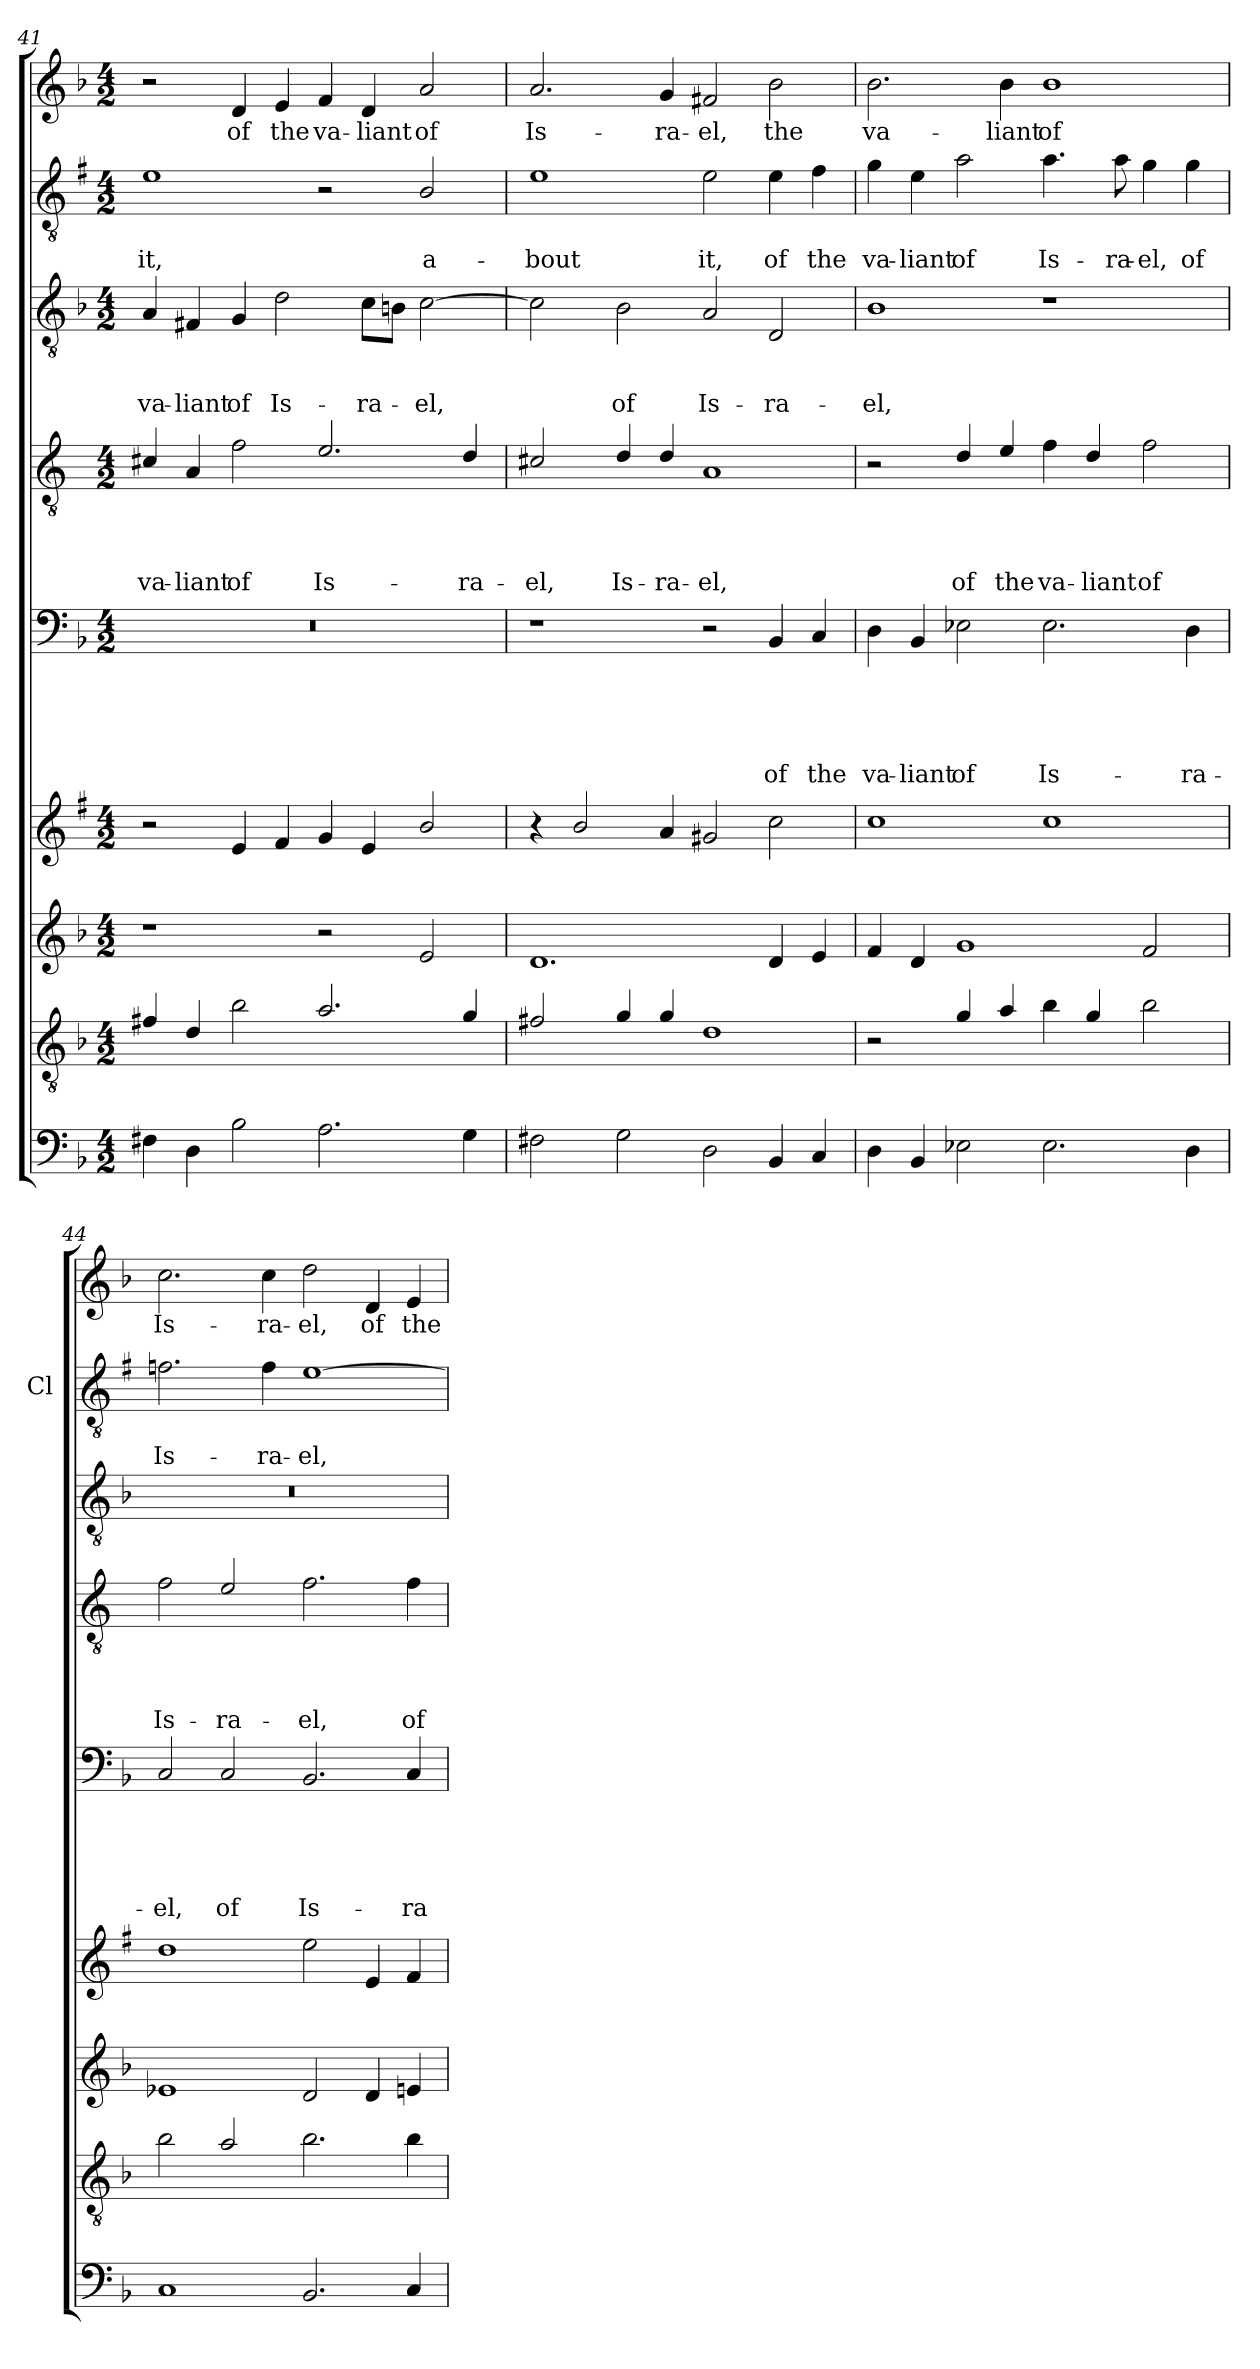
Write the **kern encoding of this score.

**kern	**kern	**kern	**kern	**kern	**text	**text	**text	**text	**text	**kern	**text	**text	**text	**text	**kern	**text	**text	**text	**kern	**text	**text	**kern	**text
*part9	*part8	*part7	*part6	*part5	*part5	*part5	*part5	*part5	*part5	*part4	*part4	*part4	*part4	*part4	*part3	*part3	*part3	*part3	*part2	*part2	*part2	*part1	*part1
*staff9	*staff8	*staff7	*staff6	*staff5	*staff5	*staff5	*staff5	*staff5	*staff5	*staff4	*staff4	*staff4	*staff4	*staff4	*staff3	*staff3	*staff3	*staff3	*staff2	*staff2	*staff2	*staff1	*staff1
*	*	*	*	*	*	*	*	*	*	*	*	*	*	*	*	*	*	*	*I'Cl	*	*	*	*
*clefF4	*clefGv2	*clefG2	*clefG2	*clefF4	*	*	*	*	*	*clefGv2	*	*	*	*	*clefGv2	*	*	*	*clefGv2	*	*	*clefG2	*
*	*ITrd8c14	*	*ITrd1c2	*	*	*	*	*	*	*ITrd4c7	*	*	*	*	*	*	*	*	*ITrd1c2	*	*	*	*
*k[b-]	*k[b-]	*k[b-]	*k[b-]	*k[b-]	*	*	*	*	*	*k[b-]	*	*	*	*	*k[b-]	*	*	*	*k[b-]	*	*	*k[b-]	*
*d:	*d:	*d:	*d:	*d:	*	*	*	*	*	*d:	*	*	*	*	*d:	*	*	*	*d:	*	*	*d:	*
*M4/2	*M4/2	*M4/2	*M4/2	*M4/2	*	*	*	*	*	*M4/2	*	*	*	*	*M4/2	*	*	*	*M4/2	*	*	*M4/2	*
=41	=41	=41	=41	=41	=41	=41	=41	=41	=41	=41	=41	=41	=41	=41	=41	=41	=41	=41	=41	=41	=41	=41	=41
!	!	!	!	!	!	!	!	!	!	!	!	!	!	!LO:LY:b	!	!	!	!LO:LY:b	!	!	!LO:LY:b	!	!
4F#X\	4F#X/	1r	2r	0r	.	.	.	.	.	4F#X/	.	.	.	va-	4A/	.	.	va-	1d	.	it,	2r	.
!	!	!	!	!	!	!	!	!	!	!	!	!	!	!LO:LY:b	!	!	!	!LO:LY:b	!	!	!	!	!
4D\	4D/	.	.	.	.	.	.	.	.	4D/	.	.	.	-liant	4F#X/	.	.	-liant	.	.	.	.	.
!	!	!	!	!	!	!	!	!	!	!	!	!	!	!LO:LY:b	!	!	!	!LO:LY:b	!	!	!	!	!LO:LY:b
2B-\	2B-\	.	4d/	.	.	.	.	.	.	2B-\	.	.	.	of	4G/	.	.	of	.	.	.	4d/	of
!	!	!	!	!	!	!	!	!	!	!	!	!	!	!	!	!	!	!LO:LY:b	!	!	!	!	!LO:LY:b
.	.	.	4e/	.	.	.	.	.	.	.	.	.	.	.	2d\	.	.	Is-	.	.	.	4e/	the
!	!	!	!	!	!	!	!	!	!	!	!	!	!	!LO:LY:b	!	!	!	!	!	!	!	!	!LO:LY:b
2.A\	2.A/	2r	4f/	.	.	.	.	.	.	2.A/	.	.	.	Is-	.	.	.	.	2r	.	.	4f/	va-
!	!	!	!	!	!	!	!	!	!	!	!	!	!	!	!	!	!	!LO:LY:b	!	!	!	!	!LO:LY:b
.	.	.	4d/	.	.	.	.	.	.	.	.	.	.	.	8c\L	.	.	-ra-	.	.	.	4d/	-liant
.	.	.	.	.	.	.	.	.	.	.	.	.	.	.	8Bn\J	.	.	.	.	.	.	.	.
!	!	!	!	!	!	!	!	!	!	!	!	!	!	!	!	!	!	!LO:LY:b	!	!	!LO:LY:b	!	!LO:LY:b
.	.	2e/	2a/	.	.	.	.	.	.	.	.	.	.	.	[2c\	.	.	-el,	2A/	.	a-	2a/	of
!	!	!	!	!	!	!	!	!	!	!	!	!	!	!LO:LY:b	!	!	!	!	!	!	!	!	!
4G\	4G/	.	.	.	.	.	.	.	.	4G/	.	.	.	-ra-	.	.	.	.	.	.	.	.	.
!!LO:LB:g=z
=42	=42	=42	=42	=42	=42	=42	=42	=42	=42	=42	=42	=42	=42	=42	=42	=42	=42	=42	=42	=42	=42	=42	=42
!	!	!	!	!	!	!	!	!	!	!	!	!	!	!LO:LY:b	!	!	!	!	!	!	!LO:LY:b	!	!LO:LY:b
2F#X\	2F#X/	1.d	4r	1r	.	.	.	.	.	2F#X/	.	.	.	-el,	2c\]	.	.	.	1d	.	-bout	2.a/	Is-
.	.	.	2a/	.	.	.	.	.	.	.	.	.	.	.	.	.	.	.	.	.	.	.	.
!	!	!	!	!	!	!	!	!	!	!	!	!	!	!LO:LY:b	!	!	!	!LO:LY:b	!	!	!	!	!
2G\	4G/	.	.	.	.	.	.	.	.	4G/	.	.	.	Is-	2B-\	.	.	of	.	.	.	.	.
!	!	!	!	!	!	!	!	!	!	!	!	!	!	!LO:LY:b	!	!	!	!	!	!	!	!	!LO:LY:b
.	4G/	.	4g/	.	.	.	.	.	.	4G/	.	.	.	-ra-	.	.	.	.	.	.	.	4g/	-ra-
!	!	!	!	!	!	!	!	!	!	!	!	!	!	!LO:LY:b	!	!	!	!LO:LY:b	!	!	!LO:LY:b	!	!LO:LY:b
2D\	1D	.	2f#X/	2r	.	.	.	.	.	1D	.	.	.	-el,	2A/	.	.	Is-	2d\	.	it,	2f#X/	-el,
!	!	!	!	!	!	!	!	!	!LO:LY:b	!	!	!	!	!	!	!	!	!LO:LY:b	!	!	!LO:LY:b	!	!LO:LY:b
4BB-/	.	4d/	2b-\	4BB-/	.	.	.	.	of	.	.	.	.	.	2D/	.	.	-ra-	4d\	.	of	2b-\	the
!	!	!	!	!	!	!	!	!	!LO:LY:b	!	!	!	!	!	!	!	!	!	!	!	!LO:LY:b	!	!
4C/	.	4e/	.	4C/	.	.	.	.	the	.	.	.	.	.	.	.	.	.	4e\	.	the	.	.
=43	=43	=43	=43	=43	=43	=43	=43	=43	=43	=43	=43	=43	=43	=43	=43	=43	=43	=43	=43	=43	=43	=43	=43
!	!	!	!	!	!	!	!	!	!LO:LY:b	!	!	!	!	!	!	!	!	!LO:LY:b	!	!	!LO:LY:b	!	!LO:LY:b
4D\	2r	4f/	1b-	4D\	.	.	.	.	va-	2r	.	.	.	.	1B-	.	.	-el,	4f\	.	va-	2.b-\	va-
!	!	!	!	!	!	!	!	!	!LO:LY:b	!	!	!	!	!	!	!	!	!	!	!	!LO:LY:b	!	!
4BB-/	.	4d/	.	4BB-/	.	.	.	.	-liant	.	.	.	.	.	.	.	.	.	4d\	.	-liant	.	.
!	!	!	!	!	!	!	!	!	!LO:LY:b	!	!	!	!	!LO:LY:b	!	!	!	!	!	!	!LO:LY:b	!	!
2E-X\	4G/	1g	.	2E-X\	.	.	.	.	of	4G/	.	.	.	of	.	.	.	.	2g\	.	of	.	.
!	!	!	!	!	!	!	!	!	!	!	!	!	!	!LO:LY:b	!	!	!	!	!	!	!	!	!LO:LY:b
.	4A/	.	.	.	.	.	.	.	.	4A/	.	.	.	the	.	.	.	.	.	.	.	4b-\	-liant
!	!	!	!	!	!	!	!	!	!LO:LY:b	!	!	!	!	!LO:LY:b	!	!	!	!	!	!	!LO:LY:b	!	!LO:LY:b
2.E-\	4B-\	.	1b-	2.E-\	.	.	.	.	Is-	4B-\	.	.	.	va-	1r	.	.	.	4.g\	.	Is-	1b-	of
!	!	!	!	!	!	!	!	!	!	!	!	!	!	!LO:LY:b	!	!	!	!	!	!	!	!	!
.	4G/	.	.	.	.	.	.	.	.	4G/	.	.	.	-liant	.	.	.	.	.	.	.	.	.
!	!	!	!	!	!	!	!	!	!	!	!	!	!	!	!	!	!	!	!	!	!LO:LY:b	!	!
.	.	.	.	.	.	.	.	.	.	.	.	.	.	.	.	.	.	.	8g\	.	-ra-	.	.
!	!	!	!	!	!	!	!	!	!	!	!	!	!	!LO:LY:b	!	!	!	!	!	!	!LO:LY:b	!	!
.	2B-\	2f/	.	.	.	.	.	.	.	2B-\	.	.	.	of	.	.	.	.	4f\	.	-el,	.	.
!	!	!	!	!	!	!	!	!	!LO:LY:b	!	!	!	!	!	!	!	!	!	!	!	!LO:LY:b	!	!
4D\	.	.	.	4D\	.	.	.	.	-ra-	.	.	.	.	.	.	.	.	.	4f\	.	of	.	.
=44	=44	=44	=44	=44	=44	=44	=44	=44	=44	=44	=44	=44	=44	=44	=44	=44	=44	=44	=44	=44	=44	=44	=44
!	!	!	!	!	!	!	!	!	!LO:LY:b	!	!	!	!	!LO:LY:b	!	!	!	!	!	!	!LO:LY:b	!	!LO:LY:b
1C	2B-\	1e-X	1cc	2C/	.	.	.	.	-el,	2B-\	.	.	.	Is-	0r	.	.	.	2.e-X\	.	Is-	2.cc\	Is-
!	!	!	!	!	!	!	!	!	!LO:LY:b	!	!	!	!	!LO:LY:b	!	!	!	!	!	!	!	!	!
.	2A/	.	.	2C/	.	.	.	.	of	2A/	.	.	.	-ra-	.	.	.	.	.	.	.	.	.
!	!	!	!	!	!	!	!	!	!	!	!	!	!	!	!	!	!	!	!	!	!LO:LY:b	!	!LO:LY:b
.	.	.	.	.	.	.	.	.	.	.	.	.	.	.	.	.	.	.	4e-\	.	-ra-	4cc\	-ra-
!	!	!	!	!	!	!	!	!	!LO:LY:b	!	!	!	!	!LO:LY:b	!	!	!	!	!	!	!LO:LY:b	!	!LO:LY:b
2.BB-/	2.B-\	2d/	2dd\	2.BB-/	.	.	.	.	Is-	2.B-\	.	.	.	-el,	.	.	.	.	[1d	.	-el,	2dd\	-el,
!	!	!	!	!	!	!	!	!	!	!	!	!	!	!	!	!	!	!	!	!	!	!	!LO:LY:b
.	.	4d/	4d/	.	.	.	.	.	.	.	.	.	.	.	.	.	.	.	.	.	.	4d/	of
!	!	!	!	!	!	!	!	!	!LO:LY:b	!	!	!	!	!LO:LY:b	!	!	!	!	!	!	!	!	!LO:LY:b
4C/	4B-\	4en/	4e/	4C/	.	.	.	.	-ra-	4B-\	.	.	.	of	.	.	.	.	.	.	.	4e/	the
=	=	=	=	=	=	=	=	=	=	=	=	=	=	=	=	=	=	=	=	=	=	=	=
*-	*-	*-	*-	*-	*-	*-	*-	*-	*-	*-	*-	*-	*-	*-	*-	*-	*-	*-	*-	*-	*-	*-	*-
